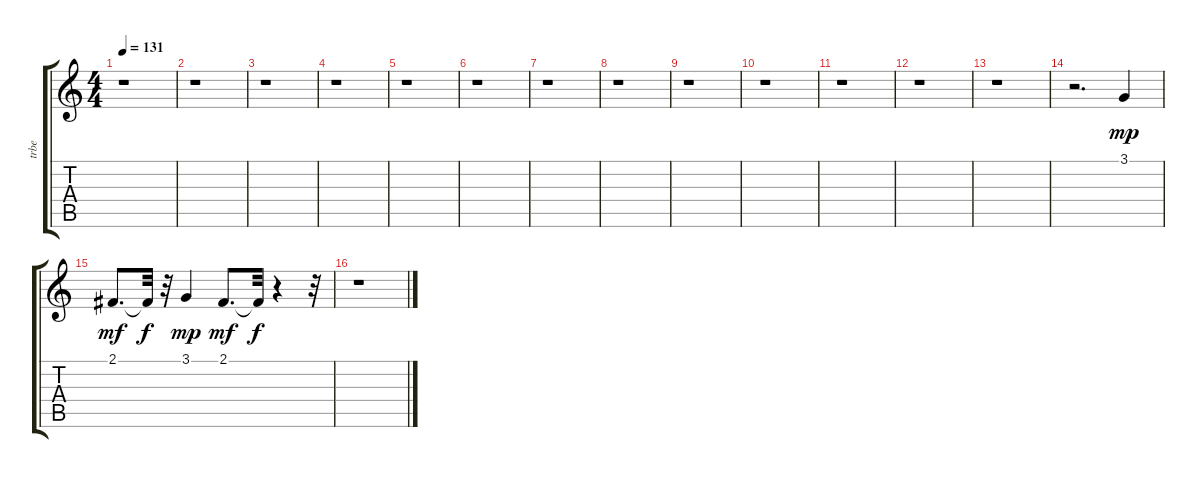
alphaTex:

\track ("trbe" "trbe") {instrument trumpet}
\staff {score tabs}
\tuning (E4 B3 G3 D3 A2 E2) {hide}
\ts (4 4)
\tempo 131
\clef g2
\ks c
r.1{dy mp} |
r.1 |
r.1 |
r.1 |
r.1 |
r.1 |
r.1 |
r.1 |
r.1 |
r.1 |
r.1 |
r.1 |
r.1 |
r.2{d} 3.1.4 |
2.1.8{d dy mf} 2.1{t}.32{dy f} r.32 3.1.4{dy mp} 2.1.8{d dy mf} 2.1{t}.32{dy f} r.4 r.32 |
r.1
